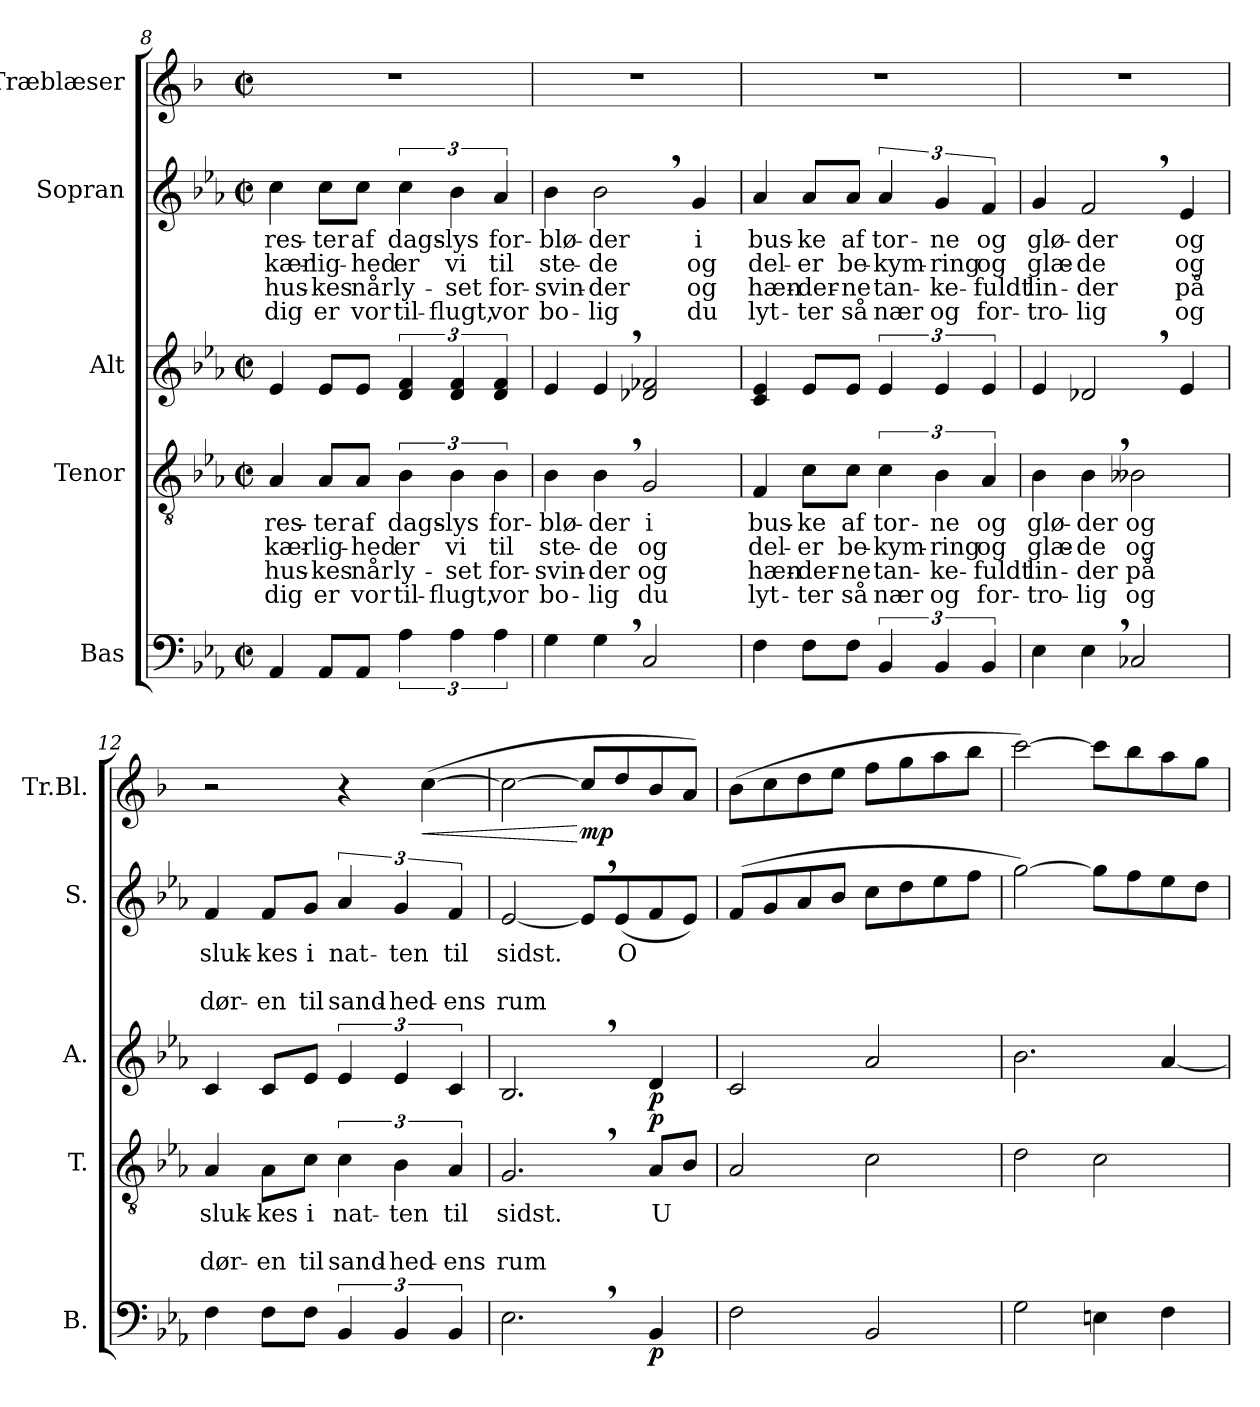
**kern	**dynam	**kern	**text	**text	**text	**text	**dynam	**kern	**dynam	**kern	**text	**text	**text	**text	**kern	**dynam
*part5	*part5	*part4	*part4	*part4	*part4	*part4	*part4	*part3	*part3	*part2	*part2	*part2	*part2	*part2	*part1	*part1
*staff5	*staff5	*staff4	*staff4	*staff4	*staff4	*staff4	*staff4	*staff3	*staff3	*staff2	*staff2	*staff2	*staff2	*staff2	*staff1	*staff1
*I"Bas	*	*I"Tenor	*	*	*	*	*	*I"Alt	*	*I"Sopran	*	*	*	*	*I"Træblæser	*
*I'B.	*	*I'T.	*	*	*	*	*	*I'A.	*	*I'S.	*	*	*	*	*I'Tr.Bl.	*
*clefF4	*	*clefGv2	*	*	*	*	*	*clefG2	*	*clefG2	*	*	*	*	*clefG2	*
*	*	*	*	*	*	*	*	*	*	*	*	*	*	*	*ITrd1c2	*
*k[b-e-a-]	*	*k[b-e-a-]	*	*	*	*	*	*k[b-e-a-]	*	*k[b-e-a-]	*	*	*	*	*k[b-e-a-]	*
*M2/2	*	*M2/2	*	*	*	*	*	*M2/2	*	*M2/2	*	*	*	*	*M2/2	*
*met(c|)	*	*met(c|)	*	*	*	*	*	*met(c|)	*	*met(c|)	*	*	*	*	*met(c|)	*
=8	=8	=8	=8	=8	=8	=8	=8	=8	=8	=8	=8	=8	=8	=8	=8	=8
!	!	!	!LO:LY:b	!LO:LY:b	!LO:LY:b	!LO:LY:b	!	!	!	!	!LO:LY:b	!LO:LY:b	!LO:LY:b	!LO:LY:b	!	!
4AA-/	.	4A-/	res-	kær-	hus-	dig	.	4e-/	.	4cc\	res-	kær-	hus-	dig	1r	.
!	!	!	!LO:LY:b	!LO:LY:b	!LO:LY:b	!LO:LY:b	!	!	!	!	!LO:LY:b	!LO:LY:b	!LO:LY:b	!LO:LY:b	!	!
8AA-/L	.	8A-/L	-ter	-lig-	-kes	er	.	8e-/L	.	8cc\L	-ter	-lig-	-kes	er	.	.
!	!	!	!LO:LY:b	!LO:LY:b	!LO:LY:b	!LO:LY:b	!	!	!	!	!LO:LY:b	!LO:LY:b	!LO:LY:b	!LO:LY:b	!	!
8AA-/J	.	8A-/J	af	-hed	når	vor	.	8e-/J	.	8cc\J	af	-hed	når	vor	.	.
!	!	!	!LO:LY:b	!LO:LY:b	!LO:LY:b	!LO:LY:b	!	!	!	!	!LO:LY:b	!LO:LY:b	!LO:LY:b	!LO:LY:b	!	!
6A-\	.	6B-\	dags-	er	ly-	til-	.	6d/ 6f/	.	6cc\	dags-	er	ly-	til-	.	.
!	!	!	!LO:LY:b	!LO:LY:b	!LO:LY:b	!LO:LY:b	!	!	!	!	!LO:LY:b	!LO:LY:b	!LO:LY:b	!LO:LY:b	!	!
6A-\	.	6B-\	-lys	vi	-set	-flugt,	.	6d/ 6f/	.	6b-\	-lys	vi	-set	-flugt,	.	.
!	!	!	!LO:LY:b	!LO:LY:b	!LO:LY:b	!LO:LY:b	!	!	!	!	!LO:LY:b	!LO:LY:b	!LO:LY:b	!LO:LY:b	!	!
6A-\	.	6B-\	for-	til	for-	vor	.	6d/ 6f/	.	6a-/	for-	til	for-	vor	.	.
=9	=9	=9	=9	=9	=9	=9	=9	=9	=9	=9	=9	=9	=9	=9	=9	=9
!	!	!	!LO:LY:b	!LO:LY:b	!LO:LY:b	!LO:LY:b	!	!	!	!	!LO:LY:b	!LO:LY:b	!LO:LY:b	!LO:LY:b	!	!
4G\	.	4B-\	-blø-	ste-	-svin-	bo-	.	4e-/	.	4b-\	-blø-	ste-	-svin-	bo-	1r	.
!	!	!	!LO:LY:b	!LO:LY:b	!LO:LY:b	!LO:LY:b	!	!	!	!	!LO:LY:b	!LO:LY:b	!LO:LY:b	!LO:LY:b	!	!
4G,\	.	4B-,\	-der	-de	-der	-lig	.	4e-,/	.	2b-,\	-der	-de	-der	-lig	.	.
!	!	!	!LO:LY:b	!LO:LY:b	!LO:LY:b	!LO:LY:b	!	!	!	!	!	!	!	!	!	!
2C/	.	2G/	i	og	og	du	.	2d-X/ 2f-X/	.	.	.	.	.	.	.	.
!	!	!	!	!	!	!	!	!	!	!	!LO:LY:b	!LO:LY:b	!LO:LY:b	!LO:LY:b	!	!
.	.	.	.	.	.	.	.	.	.	4g/	i	og	og	du	.	.
=10	=10	=10	=10	=10	=10	=10	=10	=10	=10	=10	=10	=10	=10	=10	=10	=10
!	!	!	!LO:LY:b	!LO:LY:b	!LO:LY:b	!LO:LY:b	!	!	!	!	!LO:LY:b	!LO:LY:b	!LO:LY:b	!LO:LY:b	!	!
4F\	.	4F/	bus-	del-	hæn-	lyt-	.	4c/ 4e-/	.	4a-/	bus-	del-	hæn-	lyt-	1r	.
!	!	!	!LO:LY:b	!LO:LY:b	!LO:LY:b	!LO:LY:b	!	!	!	!	!LO:LY:b	!LO:LY:b	!LO:LY:b	!LO:LY:b	!	!
8F\L	.	8c\L	-ke	-er	-der-	-ter	.	8e-/L	.	8a-/L	-ke	-er	-der-	-ter	.	.
!	!	!	!LO:LY:b	!LO:LY:b	!LO:LY:b	!LO:LY:b	!	!	!	!	!LO:LY:b	!LO:LY:b	!LO:LY:b	!LO:LY:b	!	!
8F\J	.	8c\J	af	be-	-ne	så	.	8e-/J	.	8a-/J	af	be-	-ne	så	.	.
!	!	!	!LO:LY:b	!LO:LY:b	!LO:LY:b	!LO:LY:b	!	!	!	!	!LO:LY:b	!LO:LY:b	!LO:LY:b	!LO:LY:b	!	!
6BB-/	.	6c\	tor-	-kym-	tan-	nær	.	6e-/	.	6a-/	tor-	-kym-	tan-	nær	.	.
!	!	!	!LO:LY:b	!LO:LY:b	!LO:LY:b	!LO:LY:b	!	!	!	!	!LO:LY:b	!LO:LY:b	!LO:LY:b	!LO:LY:b	!	!
6BB-/	.	6B-\	-ne	-ring	-ke-	og	.	6e-/	.	6g/	-ne	-ring	-ke-	og	.	.
!	!	!	!LO:LY:b	!LO:LY:b	!LO:LY:b	!LO:LY:b	!	!	!	!	!LO:LY:b	!LO:LY:b	!LO:LY:b	!LO:LY:b	!	!
6BB-/	.	6A-/	og	og	-fuldt	for-	.	6e-/	.	6f/	og	og	-fuldt	for-	.	.
=11	=11	=11	=11	=11	=11	=11	=11	=11	=11	=11	=11	=11	=11	=11	=11	=11
!	!	!	!LO:LY:b	!LO:LY:b	!LO:LY:b	!LO:LY:b	!	!	!	!	!LO:LY:b	!LO:LY:b	!LO:LY:b	!LO:LY:b	!	!
4E-\	.	4B-\	glø-	glæ-	lin-	-tro-	.	4e-/	.	4g/	glø-	glæ-	lin-	-tro-	1r	.
!	!	!	!LO:LY:b	!LO:LY:b	!LO:LY:b	!LO:LY:b	!	!	!	!	!LO:LY:b	!LO:LY:b	!LO:LY:b	!LO:LY:b	!	!
4E-,\	.	4B-,\	-der	-de	-der	-lig	.	2d-X,/	.	2f,/	-der	-de	-der	-lig	.	.
!	!	!	!LO:LY:b	!LO:LY:b	!LO:LY:b	!LO:LY:b	!	!	!	!	!	!	!	!	!	!
2C-X/	.	2B--X\	og	og	på	og	.	.	.	.	.	.	.	.	.	.
!	!	!	!	!	!	!	!	!	!	!	!LO:LY:b	!LO:LY:b	!LO:LY:b	!LO:LY:b	!	!
.	.	.	.	.	.	.	.	4e-/	.	4e-/	og	og	på	og	.	.
=12	=12	=12	=12	=12	=12	=12	=12	=12	=12	=12	=12	=12	=12	=12	=12	=12
!	!	!	!LO:LY:b	!	!LO:LY:b	!	!	!	!	!	!LO:LY:b	!	!LO:LY:b	!	!	!
4F\	.	4A-/	sluk-	.	dør-	.	.	4c/	.	4f/	sluk-	.	dør-	.	2r	.
!	!	!	!LO:LY:b	!	!LO:LY:b	!	!	!	!	!	!LO:LY:b	!	!LO:LY:b	!	!	!
8F\L	.	8A-\L	-kes	.	-en	.	.	8c/L	.	8f/L	-kes	.	-en	.	.	.
!	!	!	!LO:LY:b	!	!LO:LY:b	!	!	!	!	!	!LO:LY:b	!	!LO:LY:b	!	!	!
8F\J	.	8c\J	i	.	til	.	.	8e-/J	.	8g/J	i	.	til	.	.	.
!	!	!	!LO:LY:b	!	!LO:LY:b	!	!	!	!	!	!LO:LY:b	!	!LO:LY:b	!	!	!
6BB-/	.	6c\	nat-	.	sand-	.	.	6e-/	.	6a-/	nat-	.	sand-	.	4r	.
!	!	!	!LO:LY:b	!	!LO:LY:b	!	!	!	!	!	!LO:LY:b	!	!LO:LY:b	!	!	!
6BB-/	.	6B-\	-ten	.	-hed-	.	.	6e-/	.	6g/	-ten	.	-hed-	.	.	.
!	!	!	!	!	!	!	!	!	!	!	!	!	!	!	!	!LO:HP:b
.	.	.	.	.	.	.	.	.	.	.	.	.	.	.	([4b-!\	<
!	!	!	!LO:LY:b	!	!LO:LY:b	!	!	!	!	!	!LO:LY:b	!	!LO:LY:b	!	!	!
6BB-/	.	6A-/	til	.	-ens	.	.	6c/	.	6f/	til	.	-ens	.	.	.
!!LO:PB:g=z
=13	=13	=13	=13	=13	=13	=13	=13	=13	=13	=13	=13	=13	=13	=13	=13	=13
!	!	!	!LO:LY:b	!	!LO:LY:b	!	!	!	!	!	!LO:LY:b	!	!LO:LY:b	!	!	!
2.E-,\	.	2.G,/	sidst.	.	rum	.	.	2.B-,/	.	[2e-/	sidst.	.	rum	.	2b-!\_	.
!	!	!	!	!	!	!	!	!	!	!	!	!	!	!	!	!LO:DY:n=1:b
.	.	.	.	.	.	.	.	.	.	8e-,/L]	.	.	.	.	8b-!/L]	[ mp
!	!	!	!	!	!	!	!	!	!	!	!LO:LY:b	!	!	!	!	!
.	.	.	.	.	.	.	.	.	.	(8e-/	O	.	.	.	8cc!/	.
!	!LO:DY:b	!	!LO:LY:b	!	!	!	!LO:DY:b	!	!LO:DY:b	!	!	!	!	!	!	!
4BB-/	p	8A-/L	U	.	.	.	p	4d/	p	8f/	.	.	.	.	8a-!/	.
.	.	8B-/J	.	.	.	.	.	.	.	8e-/J)	.	.	.	.	8g!/J)	.
=14	=14	=14	=14	=14	=14	=14	=14	=14	=14	=14	=14	=14	=14	=14	=14	=14
2F\	.	2A-/	.	.	.	.	.	2c/	.	(8f/L	.	.	.	.	(8a-!\L	.
.	.	.	.	.	.	.	.	.	.	8g/	.	.	.	.	8b-!\	.
.	.	.	.	.	.	.	.	.	.	8a-/	.	.	.	.	8cc!\	.
.	.	.	.	.	.	.	.	.	.	8b-/J	.	.	.	.	8dd!\J	.
2BB-/	.	2c\	.	.	.	.	.	2a-/	.	8cc\L	.	.	.	.	8ee-!\L	.
.	.	.	.	.	.	.	.	.	.	8dd\	.	.	.	.	8ff!\	.
.	.	.	.	.	.	.	.	.	.	8ee-\	.	.	.	.	8gg!\	.
.	.	.	.	.	.	.	.	.	.	8ff\J	.	.	.	.	8aa-!\J	.
=15	=15	=15	=15	=15	=15	=15	=15	=15	=15	=15	=15	=15	=15	=15	=15	=15
2G\	.	2d\	.	.	.	.	.	2.b-\	.	[2gg\)	.	.	.	.	[2bb-!\)	.
4En\	.	2c\	.	.	.	.	.	.	.	8gg\L]	.	.	.	.	8bb-!\L]	.
.	.	.	.	.	.	.	.	.	.	8ff\	.	.	.	.	8aa-!\	.
4F\	.	.	.	.	.	.	.	[4a-/	.	8ee-\	.	.	.	.	8gg!\	.
.	.	.	.	.	.	.	.	.	.	8dd\J	.	.	.	.	8ff!\J	.
=	=	=	=	=	=	=	=	=	=	=	=	=	=	=	=	=
*-	*-	*-	*-	*-	*-	*-	*-	*-	*-	*-	*-	*-	*-	*-	*-	*-
